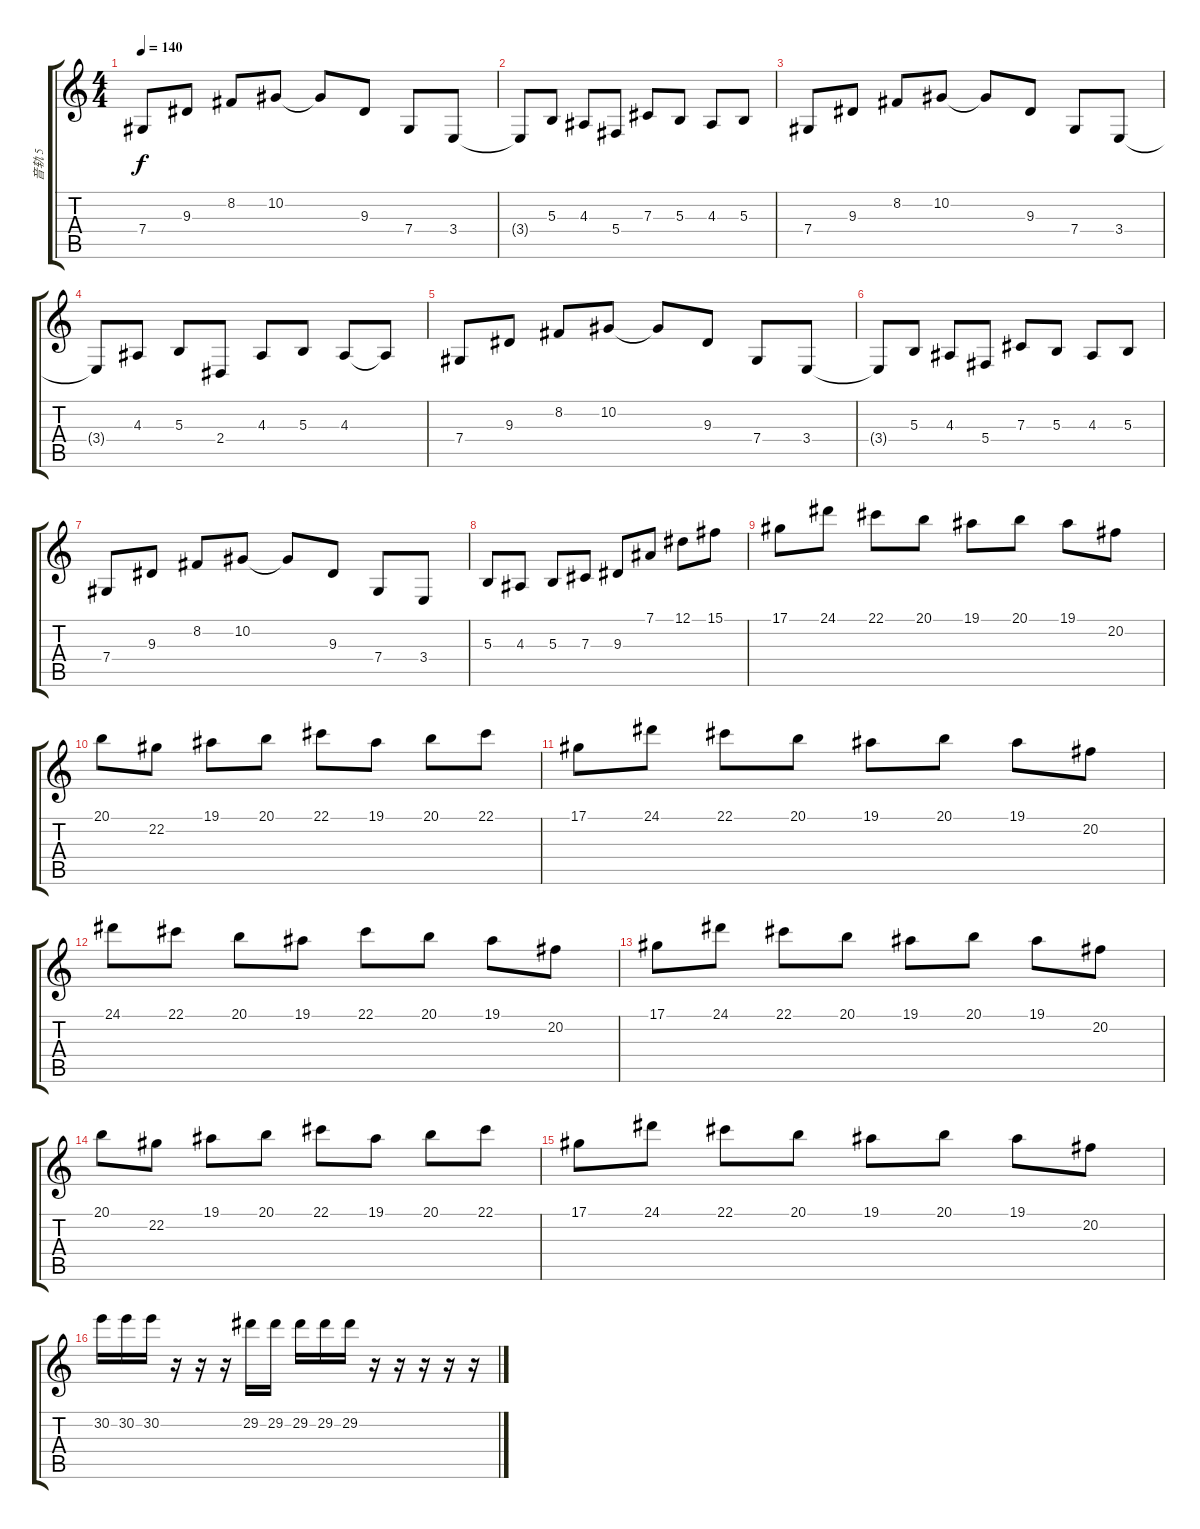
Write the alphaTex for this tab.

\track ("音轨 5" "音轨 5") {instrument fx4atmosphere}
\staff {score tabs}
\tuning (Eb4 Bb3 Gb3 Db3 Ab2 Eb2) {hide}
\ts (4 4)
\tempo 140
\clef g2
\ks c
7.4.8{dy f} 9.3.8 8.2.8 10.2.8 10.2{t}.8 9.3.8 7.4.8 3.4.8 |
3.4{t}.8 5.3.8 4.3.8 5.4.8 7.3.8 5.3.8 4.3.8 5.3.8 |
7.4.8 9.3.8 8.2.8 10.2.8 10.2{t}.8 9.3.8 7.4.8 3.4.8 |
3.4{t}.8 4.3.8 5.3.8 2.4.8 4.3.8 5.3.8 4.3.8 4.3{t}.8 |
7.4.8 9.3.8 8.2.8 10.2.8 10.2{t}.8 9.3.8 7.4.8 3.4.8 |
3.4{t}.8 5.3.8 4.3.8 5.4.8 7.3.8 5.3.8 4.3.8 5.3.8 |
7.4.8 9.3.8 8.2.8 10.2.8 10.2{t}.8 9.3.8 7.4.8 3.4.8 |
5.3.8 4.3.8 5.3.8 7.3.8 9.3.8 7.1.8 12.1.8 15.1.8 |
17.1.8 24.1.8 22.1.8 20.1.8 19.1.8 20.1.8 19.1.8 20.2.8 |
20.1.8 22.2.8 19.1.8 20.1.8 22.1.8 19.1.8 20.1.8 22.1.8 |
17.1.8 24.1.8 22.1.8 20.1.8 19.1.8 20.1.8 19.1.8 20.2.8 |
24.1.8 22.1.8 20.1.8 19.1.8 22.1.8 20.1.8 19.1.8 20.2.8 |
17.1.8 24.1.8 22.1.8 20.1.8 19.1.8 20.1.8 19.1.8 20.2.8 |
20.1.8 22.2.8 19.1.8 20.1.8 22.1.8 19.1.8 20.1.8 22.1.8 |
17.1.8 24.1.8 22.1.8 20.1.8 19.1.8 20.1.8 19.1.8 20.2.8 |
30.2.16 30.2.16 30.2.16 r.16 r.16 r.16 29.2.16 29.2.16 29.2.16 29.2.16 29.2.16 r.16 r.16 r.16 r.16 r.16
